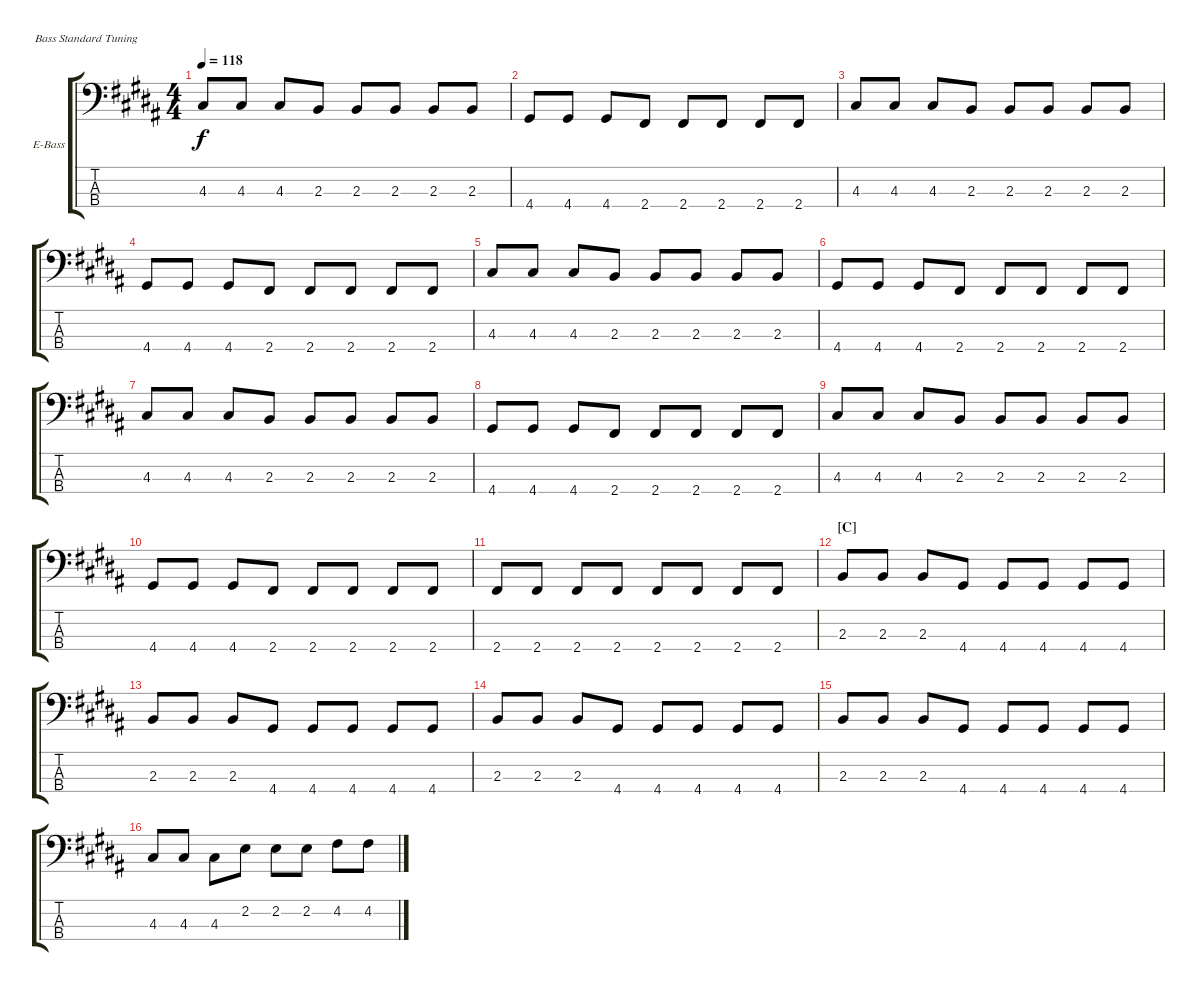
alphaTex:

\bracketExtendMode groupsimilarinstruments
\firstSystemTrackNameOrientation horizontal
\otherSystemsTrackNameOrientation horizontal
\track ("Nikolaï Fraiture" "E-Bass") {instrument electricbassfinger}
\staff {score tabs}
\tuning (G2 D2 A1 E1)
\ts (4 4)
\tempo 118
\clef f4
\ks b
4.3.8{dy f} 4.3.8 4.3.8 2.3.8 2.3.8 2.3.8 2.3.8 2.3.8 |
4.4.8 4.4.8 4.4.8 2.4.8 2.4.8 2.4.8 2.4.8 2.4.8 |
4.3.8 4.3.8 4.3.8 2.3.8 2.3.8 2.3.8 2.3.8 2.3.8 |
4.4.8 4.4.8 4.4.8 2.4.8 2.4.8 2.4.8 2.4.8 2.4.8 |
4.3.8 4.3.8 4.3.8 2.3.8 2.3.8 2.3.8 2.3.8 2.3.8 |
4.4.8 4.4.8 4.4.8 2.4.8 2.4.8 2.4.8 2.4.8 2.4.8 |
4.3.8 4.3.8 4.3.8 2.3.8 2.3.8 2.3.8 2.3.8 2.3.8 |
4.4.8 4.4.8 4.4.8 2.4.8 2.4.8 2.4.8 2.4.8 2.4.8 |
4.3.8 4.3.8 4.3.8 2.3.8 2.3.8 2.3.8 2.3.8 2.3.8 |
4.4.8 4.4.8 4.4.8 2.4.8 2.4.8 2.4.8 2.4.8 2.4.8 |
2.4.8 2.4.8 2.4.8 2.4.8 2.4.8 2.4.8 2.4.8 2.4.8 |
\section ("C" "")
2.3.8 2.3.8 2.3.8 4.4.8 4.4.8 4.4.8 4.4.8 4.4.8 |
2.3.8 2.3.8 2.3.8 4.4.8 4.4.8 4.4.8 4.4.8 4.4.8 |
2.3.8 2.3.8 2.3.8 4.4.8 4.4.8 4.4.8 4.4.8 4.4.8 |
2.3.8 2.3.8 2.3.8 4.4.8 4.4.8 4.4.8 4.4.8 4.4.8 |
4.3.8 4.3.8 4.3.8 2.2.8 2.2.8 2.2.8 4.2.8 4.2.8
